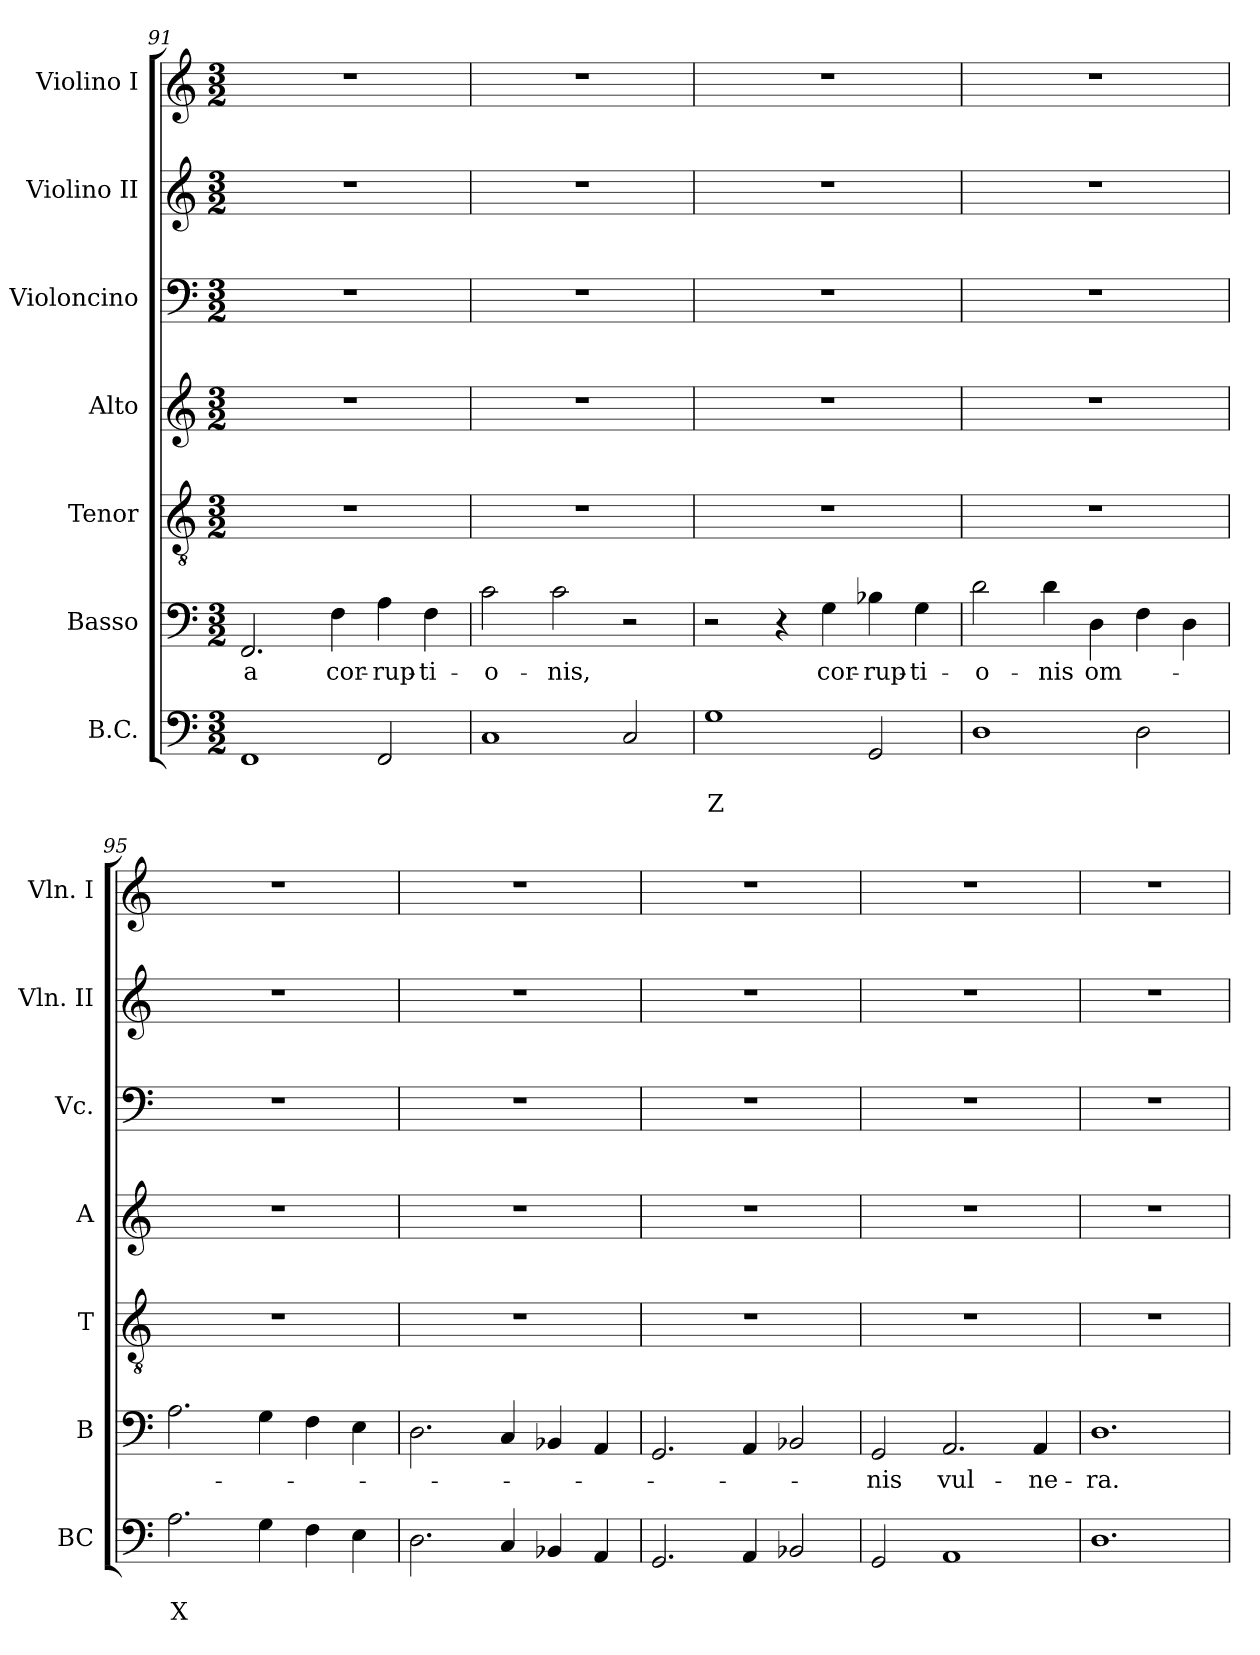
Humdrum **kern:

**kern	**text	**text	**kern	**text	**kern	**kern	**kern	**kern	**kern
*part7	*part7	*part7	*part6	*part6	*part5	*part4	*part3	*part2	*part1
*staff7	*staff7	*staff7	*staff6	*staff6	*staff5	*staff4	*staff3	*staff2	*staff1
*I"B.C.	*	*	*I"Basso	*	*I"Tenor	*I"Alto	*I"Violoncino	*I"Violino II	*I"Violino I
*I'BC	*	*	*I'B	*	*I'T	*I'A	*I'Vc.	*I'Vln. II	*I'Vln. I
*clefF4	*	*	*clefF4	*	*clefGv2	*clefG2	*clefF4	*clefG2	*clefG2
*k[]	*	*	*k[]	*	*k[]	*k[]	*k[]	*k[]	*k[]
*C:	*	*	*C:	*	*C:	*C:	*C:	*C:	*C:
*M3/2	*	*	*M3/2	*	*M3/2	*M3/2	*M3/2	*M3/2	*M3/2
=91	=91	=91	=91	=91	=91	=91	=91	=91	=91
!	!	!	!	!LO:LY:b	!	!	!	!	!
1FF	.	.	2.FF/	-a	1.r	1.r	1.r	1.r	1.r
!	!	!	!	!LO:LY:b	!	!	!	!	!
.	.	.	4F\	cor-	.	.	.	.	.
!	!	!	!	!LO:LY:b	!	!	!	!	!
2FF/	.	.	4A\	-rup-	.	.	.	.	.
!	!	!	!	!LO:LY:b	!	!	!	!	!
.	.	.	4F\	-ti-	.	.	.	.	.
=92	=92	=92	=92	=92	=92	=92	=92	=92	=92
!	!	!	!	!LO:LY:b	!	!	!	!	!
1C	.	.	2c\	-o-	1.r	1.r	1.r	1.r	1.r
!	!	!	!	!LO:LY:b	!	!	!	!	!
.	.	.	2c\	-nis,	.	.	.	.	.
2C/	.	.	2r	.	.	.	.	.	.
=93	=93	=93	=93	=93	=93	=93	=93	=93	=93
!	!	!LO:LY:b	!	!	!	!	!	!	!
1G	.	Z	2r	.	1.r	1.r	1.r	1.r	1.r
.	.	.	4r	.	.	.	.	.	.
!	!	!	!	!LO:LY:b	!	!	!	!	!
.	.	.	4G\	cor-	.	.	.	.	.
!	!	!	!	!LO:LY:b	!	!	!	!	!
2GG/	.	.	4B-X\	-rup-	.	.	.	.	.
!	!	!	!	!LO:LY:b	!	!	!	!	!
.	.	.	4G\	-ti-	.	.	.	.	.
!!LO:LB:g=z
=94	=94	=94	=94	=94	=94	=94	=94	=94	=94
!	!	!	!	!LO:LY:b	!	!	!	!	!
1D	.	.	2d\	-o-	1.r	1.r	1.r	1.r	1.r
!	!	!	!	!LO:LY:b	!	!	!	!	!
.	.	.	4d\	-nis	.	.	.	.	.
!	!	!	!	!LO:LY:b	!	!	!	!	!
.	.	.	4D\	om-	.	.	.	.	.
2D\	.	.	4F\	.	.	.	.	.	.
.	.	.	4D\	.	.	.	.	.	.
=95	=95	=95	=95	=95	=95	=95	=95	=95	=95
!	!	!LO:LY:b	!	!	!	!	!	!	!
2.A\	.	X	2.A\	.	1.r	1.r	1.r	1.r	1.r
4G\	.	.	4G\	.	.	.	.	.	.
4F\	.	.	4F\	.	.	.	.	.	.
4E\	.	.	4E\	.	.	.	.	.	.
=96	=96	=96	=96	=96	=96	=96	=96	=96	=96
2.D\	.	.	2.D\	.	1.r	1.r	1.r	1.r	1.r
4C/	.	.	4C/	.	.	.	.	.	.
4BB-X/	.	.	4BB-X/	.	.	.	.	.	.
4AA/	.	.	4AA/	.	.	.	.	.	.
=97	=97	=97	=97	=97	=97	=97	=97	=97	=97
2.GG/	.	.	2.GG/	.	1.r	1.r	1.r	1.r	1.r
4AA/	.	.	4AA/	.	.	.	.	.	.
2BB-X/	.	.	2BB-X/	.	.	.	.	.	.
=98	=98	=98	=98	=98	=98	=98	=98	=98	=98
!	!	!	!	!LO:LY:b	!	!	!	!	!
2GG/	.	.	2GG/	-nis	1.r	1.r	1.r	1.r	1.r
!	!	!	!	!LO:LY:b	!	!	!	!	!
1AA	.	.	2.AA/	vul-	.	.	.	.	.
!	!	!	!	!LO:LY:b	!	!	!	!	!
.	.	.	4AA/	-ne-	.	.	.	.	.
=99	=99	=99	=99	=99	=99	=99	=99	=99	=99
!	!	!	!	!LO:LY:b	!	!	!	!	!
1.D	.	.	1.D	-ra.	1.r	1.r	1.r	1.r	1.r
=	=	=	=	=	=	=	=	=	=
*-	*-	*-	*-	*-	*-	*-	*-	*-	*-
